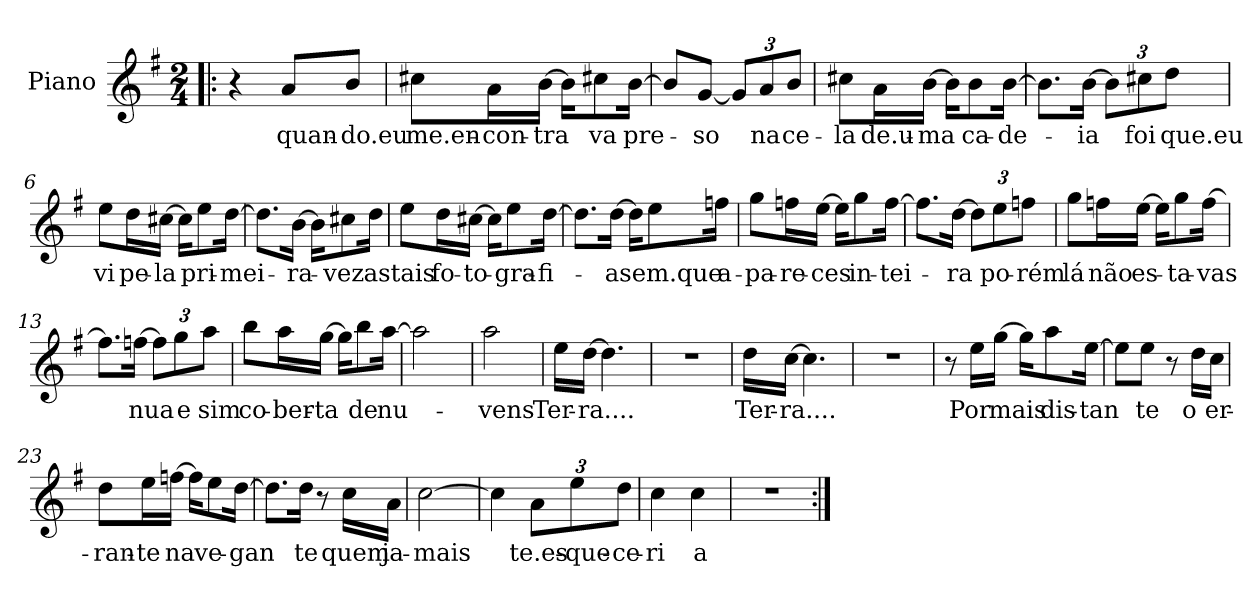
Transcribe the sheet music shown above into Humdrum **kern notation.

**kern	**text
*part1	*part1
*staff1	*staff1
*I"Piano	*
*I'Pno.	*
*clefG2	*
*k[f#]	*
*M2/4	*
*MM50	*
=1!|:	=1!|:
4r	.
!	!LO:LY:b
8a/L	quan-
!	!LO:LY:b
8b/J	-do.eu
=2	=2
!	!LO:LY:b
8cc#X\L	me.en-
!	!LO:LY:b
16a\L	-con-
!	!LO:LY:b
[16b\JJ	-tra
16b\KL]	.
!	!LO:LY:b
8cc#X\	va
!	!LO:LY:b
[16b\Jk	pre-
=3	=3
8b/L]	.
!	!LO:LY:b
[8g/J	-so
*Xbrackettup	*
12g/L]	.
!	!LO:LY:b
12a/	na
!	!LO:LY:b
12b/J	ce-
!!LO:LB:g=z
=4	=4
!	!LO:LY:b
8cc#X\L	-la
!	!LO:LY:b
16a\L	de.u-
!	!LO:LY:b
[16b\JJ	-ma
16b\KL]	.
!	!LO:LY:b
8b\	ca-
!	!LO:LY:b
[16b\Jk	-de-
=5	=5
8.b\L]	.
!	!LO:LY:b
[16b\Jk	-ia
12b\L]	.
!	!LO:LY:b
12cc#X\	foi
!	!LO:LY:b
12dd\J	que.eu
=6	=6
!	!LO:LY:b
8ee\L	vi
!	!LO:LY:b
16dd\L	pe-
!	!LO:LY:b
[16cc#X\JJ	-la
16cc#\KL]	.
!	!LO:LY:b
8ee\	pri-
!	!LO:LY:b
[16dd\Jk	-mei-
!!LO:LB:g=z
=7	=7
8.dd\L]	.
!	!LO:LY:b
[16b\Jk	-ra-
16b\KL]	.
!	!LO:LY:b
8cc#X\	-vez
!	!LO:LY:b
16dd\Jk	as
=8	=8
!	!LO:LY:b
8ee\L	tais
!	!LO:LY:b
16dd\L	fo-
!	!LO:LY:b
[16cc#X\JJ	-to-
16cc#\KL]	.
!	!LO:LY:b
8ee\	-gra-
!	!LO:LY:b
[16dd\Jk	-fi-
=9	=9
8.dd\L]	.
!	!LO:LY:b
[16dd\Jk	-as
16dd\KL]	.
!	!LO:LY:b
8ee\	em.que
!	!LO:LY:b
16ffn\Jk	a-
!!LO:LB:g=z
=10	=10
!	!LO:LY:b
8gg\L	-pa-
!	!LO:LY:b
16ffn\L	-re-
!	!LO:LY:b
[16ee\JJ	-ces
16ee\KL]	.
!	!LO:LY:b
8gg\	in-
!	!LO:LY:b
[16ff\Jk	-tei-
=11	=11
8.ff\L]	.
!	!LO:LY:b
[16dd\Jk	-ra
12dd\L]	.
!	!LO:LY:b
12ee\	po-
!	!LO:LY:b
12ffn\J	-rém
=12	=12
!	!LO:LY:b
8gg\L	lá
!	!LO:LY:b
16ffn\L	não
!	!LO:LY:b
[16ee\JJ	es-
16ee\KL]	.
!	!LO:LY:b
8gg\	-ta-
!	!LO:LY:b
[16ff\Jk	-vas
!!LO:LB:g=z
=13	=13
8.ff\L]	.
!	!LO:LY:b
[16ffn\Jk	nua
12ffn\L]	.
!	!LO:LY:b
12gg\	e
!	!LO:LY:b
12aa\J	sim
=14	=14
!	!LO:LY:b
8bb\L	co-
!	!LO:LY:b
16aa\L	-ber-
!	!LO:LY:b
[16gg\JJ	-ta
16gg\KL]	.
!	!LO:LY:b
8bb\	de
!	!LO:LY:b
[16aa\Jk	nu-
=15	=15
2aa\]	.
=16	=16
!	!LO:LY:b
2aa\	-vens
=17	=17
!	!LO:LY:b
16ee\LL	Ter-
!	!LO:LY:b
[16dd\JJ	-ra....
4.dd\]	.
!!LO:LB:g=z
=18	=18
2r	.
=19	=19
!	!LO:LY:b
16dd\LL	Ter-
!	!LO:LY:b
[16cc\JJ	-ra....
4.cc\]	.
=20	=20
2r	.
=21	=21
8r	.
!	!LO:LY:b
16ee\LL	Por
!	!LO:LY:b
[16gg\JJ	mais
16gg\KL]	.
!	!LO:LY:b
8aa\	dis-
!	!LO:LY:b
[16ee\Jk	-tan
=22	=22
8ee\L]	.
!	!LO:LY:b
8ee\J	te
8r	.
!	!LO:LY:b
16dd\LL	o
!	!LO:LY:b
16cc\JJ	er-
!!LO:LB:g=z
=23	=23
!	!LO:LY:b
8dd\L	-ran-
!	!LO:LY:b
16ee\L	-te
!	!LO:LY:b
[16ffn\JJ	na
16ff\KL]	.
!	!LO:LY:b
8ee\	ve-
!	!LO:LY:b
[16dd\Jk	-gan
=24	=24
8.dd\L]	.
!	!LO:LY:b
16dd\Jk	te
8r	.
!	!LO:LY:b
16cc\LL	quem
!	!LO:LY:b
16a\JJ	ja-
=25	=25
!	!LO:LY:b
[2cc\	-mais
=26	=26
4cc\]	.
!	!LO:LY:b
12a\L	te.es-
!	!LO:LY:b
12ee\	-que-
!	!LO:LY:b
12dd\J	-ce-
=27	=27
!	!LO:LY:b
4cc\	-ri
!	!LO:LY:b
4cc\	a
!!LO:PB:g=z
=28	=28
2r	.
=:|!	=:|!
*-	*-
